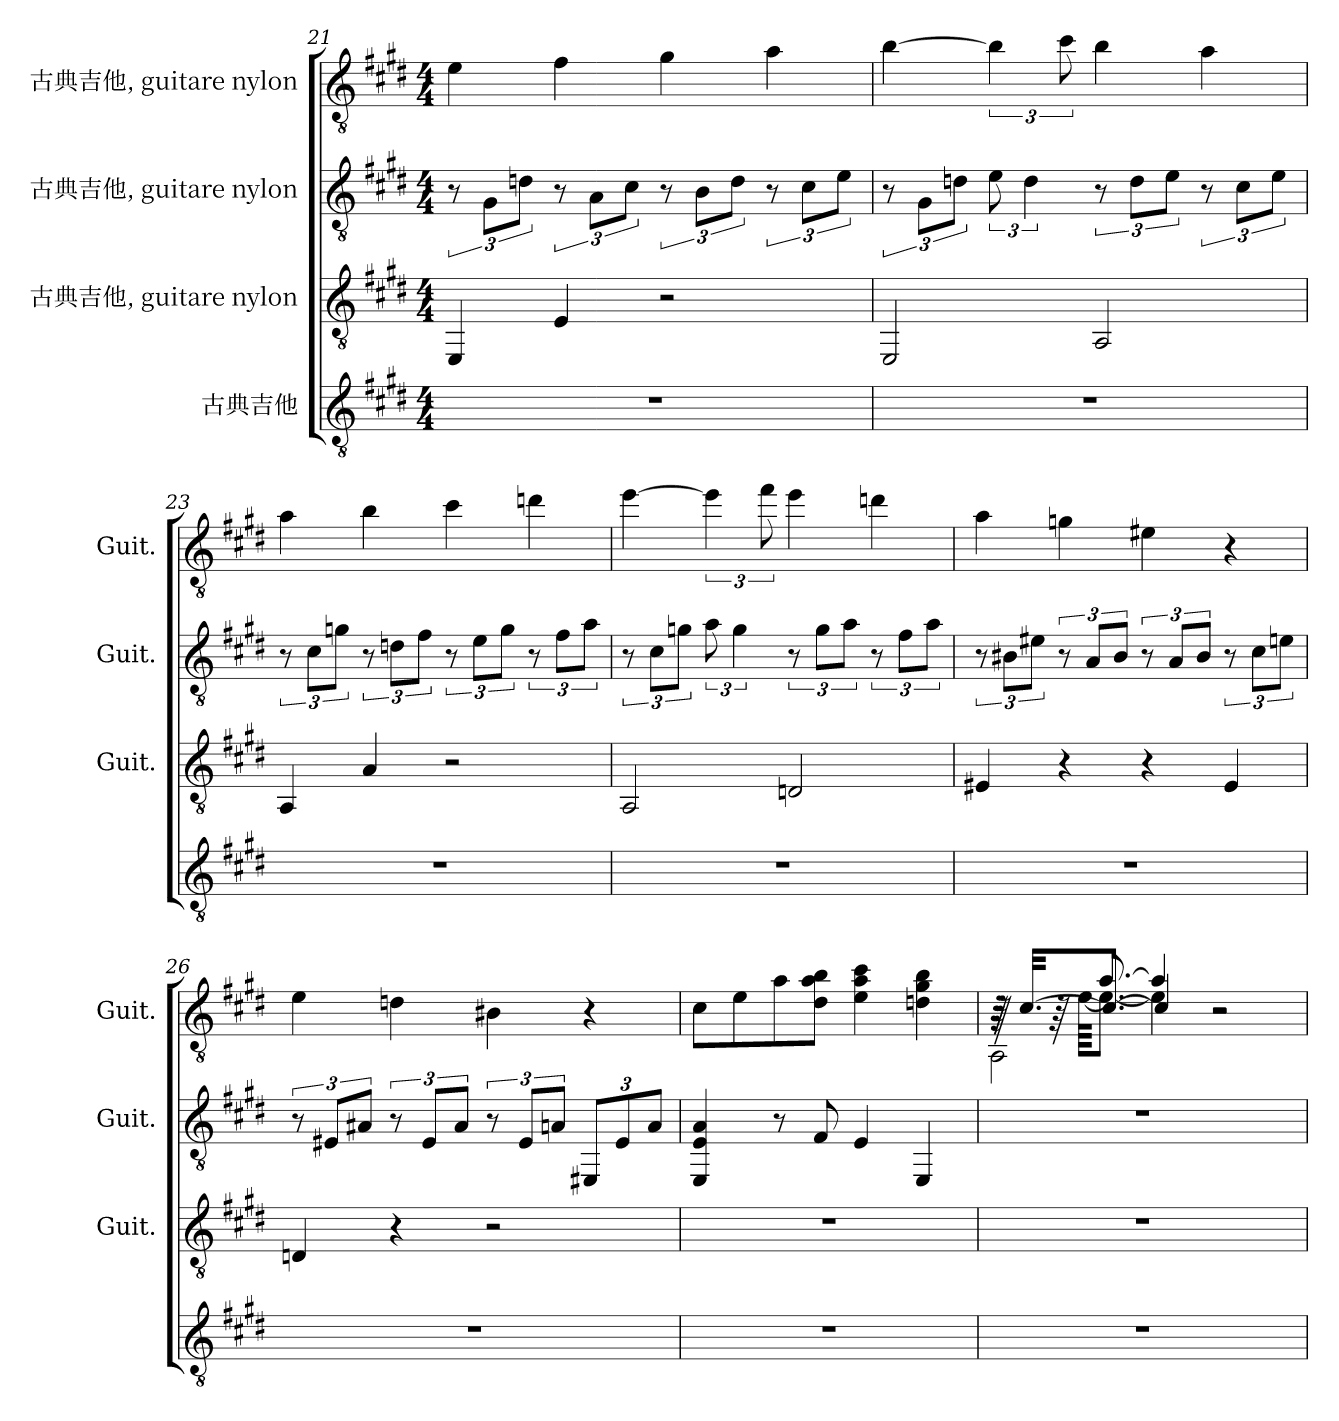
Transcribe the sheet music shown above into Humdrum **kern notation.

**kern	**kern	**kern	**kern
*part4	*part3	*part2	*part1
*staff4	*staff3	*staff2	*staff1
*I"古典吉他	*I"古典吉他, guitare nylon	*I"古典吉他, guitare nylon	*I"古典吉他, guitare nylon
*	*I'Guit.	*I'Guit.	*I'Guit.
!!LO:LB:g=z
*clefGv2	*clefGv2	*clefGv2	*clefGv2
*k[f#c#g#d#]	*k[f#c#g#d#]	*k[f#c#g#d#]	*k[f#c#g#d#]
*M4/4	*M4/4	*M4/4	*M4/4
=21	=21	=21	=21
1r	4EE/	12r	4e\
.	.	12G#\L	.
.	.	12dn\J	.
.	4E/	12r	4f#\
.	.	12A\L	.
.	.	12c#\J	.
.	2r	12r	4g#\
.	.	12B\L	.
.	.	12d\J	.
.	.	12r	4a\
.	.	12c#\L	.
.	.	12e\J	.
=22	=22	=22	=22
1r	2EE/	12r	[4b\
.	.	12G#\L	.
.	.	12dn\J	.
.	.	12e\	6b\]
.	.	6d\	.
.	.	.	12cc#\
.	2AA/	12r	4b\
.	.	12d\L	.
.	.	12e\J	.
.	.	12r	4a\
.	.	12c#\L	.
.	.	12e\J	.
=23	=23	=23	=23
1r	4AA/	12r	4a\
.	.	12c#\L	.
.	.	12gn\J	.
.	4A/	12r	4b\
.	.	12dn\L	.
.	.	12f#\J	.
.	2r	12r	4cc#\
.	.	12e\L	.
.	.	12g\J	.
.	.	12r	4ddn\
.	.	12f#\L	.
.	.	12a\J	.
!!LO:LB:g=z
=24	=24	=24	=24
1r	2AA/	12r	[4ee\
.	.	12c#\L	.
.	.	12gn\J	.
.	.	12a\	6ee\]
.	.	6g\	.
.	.	.	12ff#\
.	2Dn/	12r	4ee\
.	.	12g\L	.
.	.	12a\J	.
.	.	12r	4ddn\
.	.	12f#\L	.
.	.	12a\J	.
=25	=25	=25	=25
1r	4E#X/	12r	4a\
.	.	12B#X\L	.
.	.	12e#X\J	.
.	4r	12r	4gn\
.	.	12A/L	.
.	.	12B#/J	.
.	4r	12r	4e#X\
.	.	12A/L	.
.	.	12B#/J	.
.	4E#/	12r	4r
.	.	12c#\L	.
.	.	12en\J	.
=26	=26	=26	=26
1r	4Dn/	12r	4e\
.	.	12E#X/L	.
.	.	12A#X/J	.
.	4r	12r	4dn\
.	.	12E#/L	.
.	.	12A#/J	.
.	2r	12r	4B#X\
.	.	12E#/L	.
.	.	12An/J	.
*	*	*Xbrackettup	*
.	.	12EE#X/L	4r
.	.	12E#/	.
.	.	12A/J	.
!!LO:PB:g=z
=27	=27	=27	=27
1r	1r	4EE/ 4E/ 4A/	8c#\L
.	.	.	8e\
.	.	8r	8a\
.	.	8F#/	8d#\ 8a\ 8b\J
.	.	4E/	4e\ 4a\ 4cc#\
.	.	4EE/	4dn\ 4g#\ 4b\
=28	=28	=28	=28
*	*	*	*^
*	*	*	*	*^
*	*	*	*	*	*^
1r	1r	1r	16r	32r	64r	2AA\
.	.	.	.	.	[32.c#/KKL	.
.	.	.	.	64r	.	.
.	.	.	.	[64e\KKKL	.	.
.	.	.	[8.a/	8.e\J_	8.c#/J_	.
.	.	.	4a/]	4e\]	4c#/]	.
.	.	.	2r	2r	2r	2r
*	*	*	*v	*v	*v	*v
=	=	=	=
*-	*-	*-	*-
